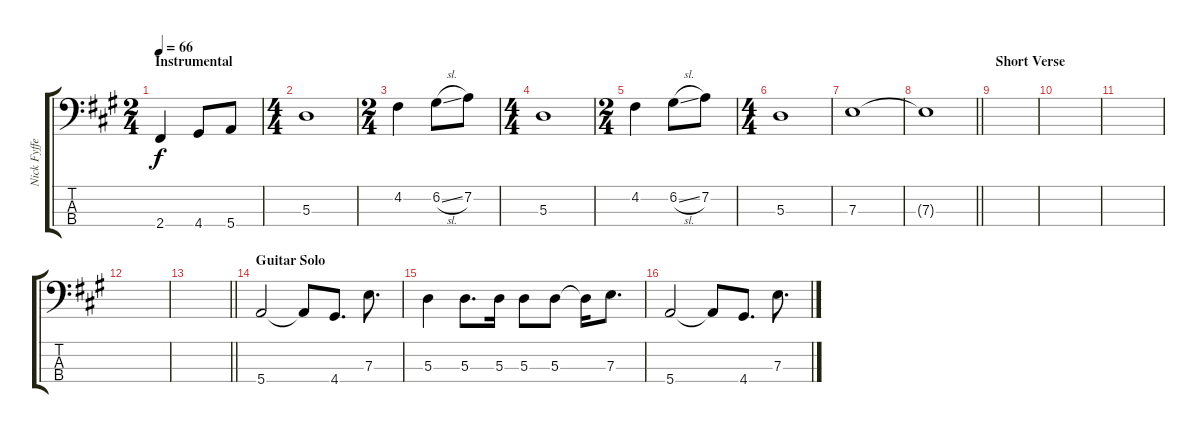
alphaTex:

\track ("Nick Fyffe" "Nick Fyffe") {instrument electricbassfinger}
\staff {score tabs}
\tuning (G2 D2 A1 E1) {hide}
\ts (2 4)
\section ("" "Instrumental")
\tempo 66
\clef f4
\ks f#minor
2.4.4{dy f} 4.4.8 5.4.8 |
\ts (4 4)
5.3.1 |
\ts (2 4)
4.2.4 6.2{sl}.8 7.2.8 |
\ts (4 4)
5.3.1 |
\ts (2 4)
4.2.4 6.2{sl}.8 7.2.8 |
\ts (4 4)
5.3.1 |
7.3.1{volume 0} |
\barLineRight lightlight
7.3{t}.1 |
\section ("" "Short Verse")
|
|
|
|
\barLineRight lightlight
|
\section ("" "Guitar Solo")
5.4.2{volume 13} 5.4{t}.8 4.4.8{d} 7.3.8{d} |
5.3.4 5.3.8{d} 5.3.16 5.3.8 5.3.8 5.3{t}.16 7.3.8{d} |
5.4.2 5.4{t}.8 4.4.8{d} 7.3.8{d}
